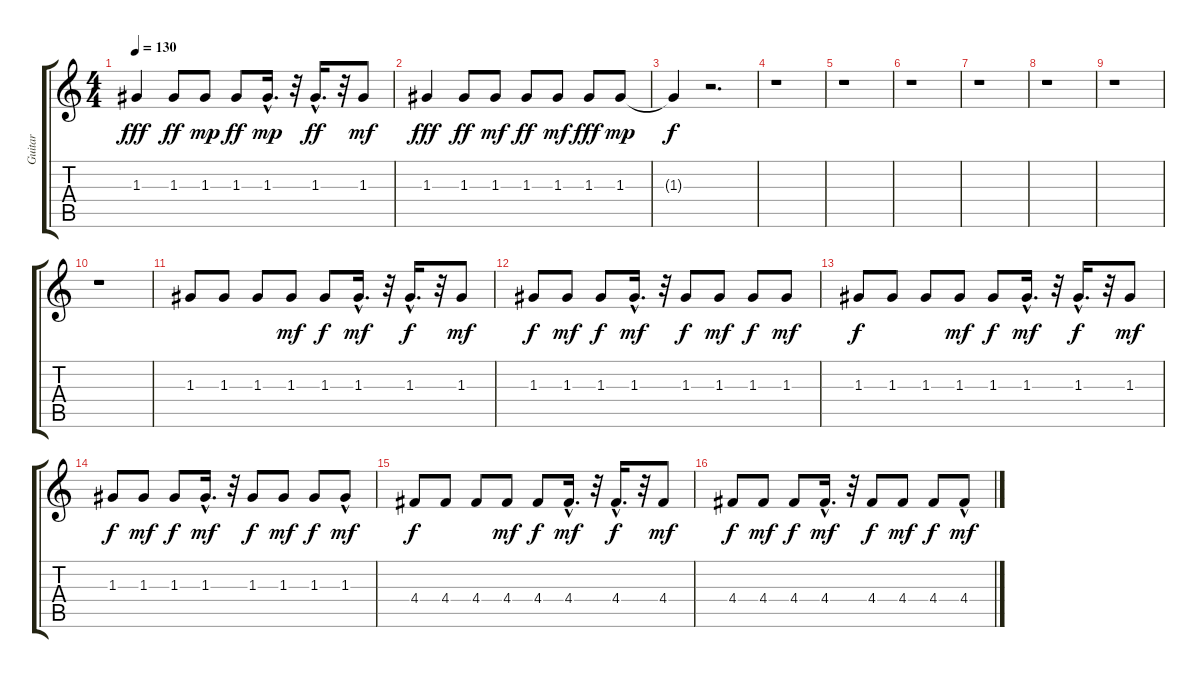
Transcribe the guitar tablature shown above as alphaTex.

\track ("Guitar" "Guitar") {instrument electricguitarclean}
\staff {score tabs}
\tuning (E4 B3 G3 D3 A2 E2) {hide}
\ts (4 4)
\tempo 130
\clef g2
\ks c
1.3.4{dy fff} 1.3.8{dy ff} 1.3.8{dy mp} 1.3.8{dy ff} 1.3{hac}.16{d dy mp} r.32 1.3{hac}.16{d dy ff} r.32 1.3.8{dy mf} |
1.3.4{dy fff} 1.3.8{dy ff} 1.3.8{dy mf} 1.3.8{dy ff} 1.3.8{dy mf} 1.3.8{dy fff} 1.3.8{dy mp} |
1.3{t}.4{dy f} r.2{d} |
r.1 |
r.1 |
r.1 |
r.1 |
r.1 |
r.1 |
r.1 |
1.3.8{balance 16} 1.3.8 1.3.8 1.3.8{dy mf} 1.3.8{dy f} 1.3{hac}.16{d dy mf} r.32 1.3{hac}.16{d dy f} r.32 1.3.8{dy mf} |
1.3.8{dy f balance 0} 1.3.8{dy mf} 1.3.8{dy f} 1.3{hac}.16{d dy mf} r.32 1.3.8{dy f} 1.3.8{dy mf} 1.3.8{dy f} 1.3.8{dy mf} |
1.3.8{dy f balance 16} 1.3.8 1.3.8 1.3.8{dy mf} 1.3.8{dy f} 1.3{hac}.16{d dy mf} r.32 1.3{hac}.16{d dy f} r.32 1.3.8{dy mf} |
1.3.8{dy f balance 0} 1.3.8{dy mf} 1.3.8{dy f} 1.3{hac}.16{d dy mf} r.32 1.3.8{dy f} 1.3.8{dy mf} 1.3.8{dy f} 1.3{hac}.8{dy mf} |
4.4.8{dy f balance 16} 4.4.8 4.4.8 4.4.8{dy mf} 4.4.8{dy f} 4.4{hac}.16{d dy mf} r.32 4.4{hac}.16{d dy f} r.32 4.4.8{dy mf} |
4.4.8{dy f balance 0} 4.4.8{dy mf} 4.4.8{dy f} 4.4{hac}.16{d dy mf} r.32 4.4.8{dy f} 4.4.8{dy mf} 4.4.8{dy f} 4.4{hac}.8{dy mf}
